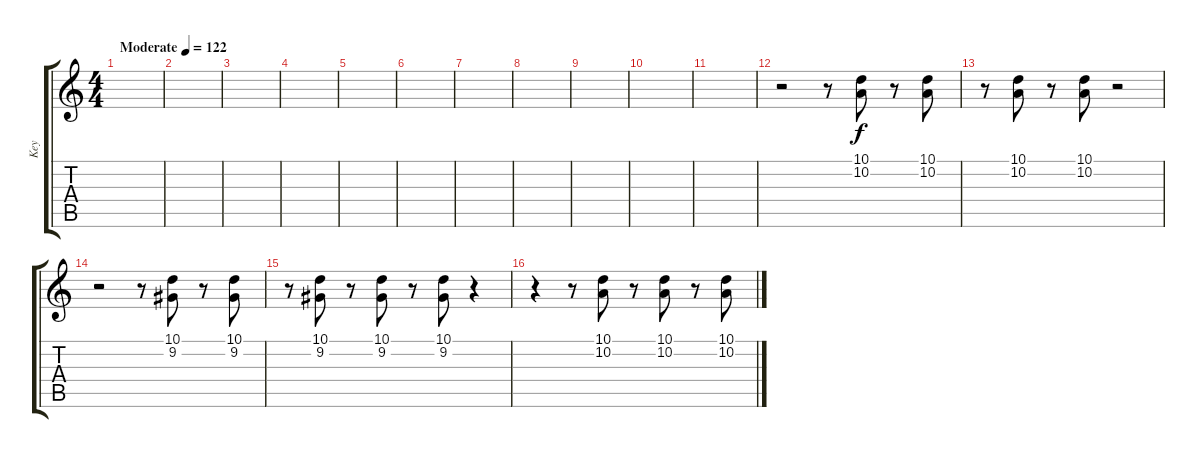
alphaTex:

\track ("Key" "Key") {instrument accordion}
\staff {score tabs}
\tuning (E4 B3 G3 D3 A2 E2) {hide}
\ts (4 4)
\tempo (122 "Moderate")
\clef g2
\ks c
|
|
|
|
|
|
|
|
|
|
|
r.2 r.8 (10.1 10.2).8 r.8 (10.1 10.2).8 |
r.8 (10.1 10.2).8 r.8 (10.1 10.2).8 r.2 |
r.2 r.8 (10.1 9.2).8 r.8 (10.1 9.2).8 |
r.8 (10.1 9.2).8 r.8 (10.1 9.2).8 r.8 (10.1 9.2).8 r.4 |
r.4 r.8 (10.1 10.2).8 r.8 (10.1 10.2).8 r.8 (10.1 10.2).8
